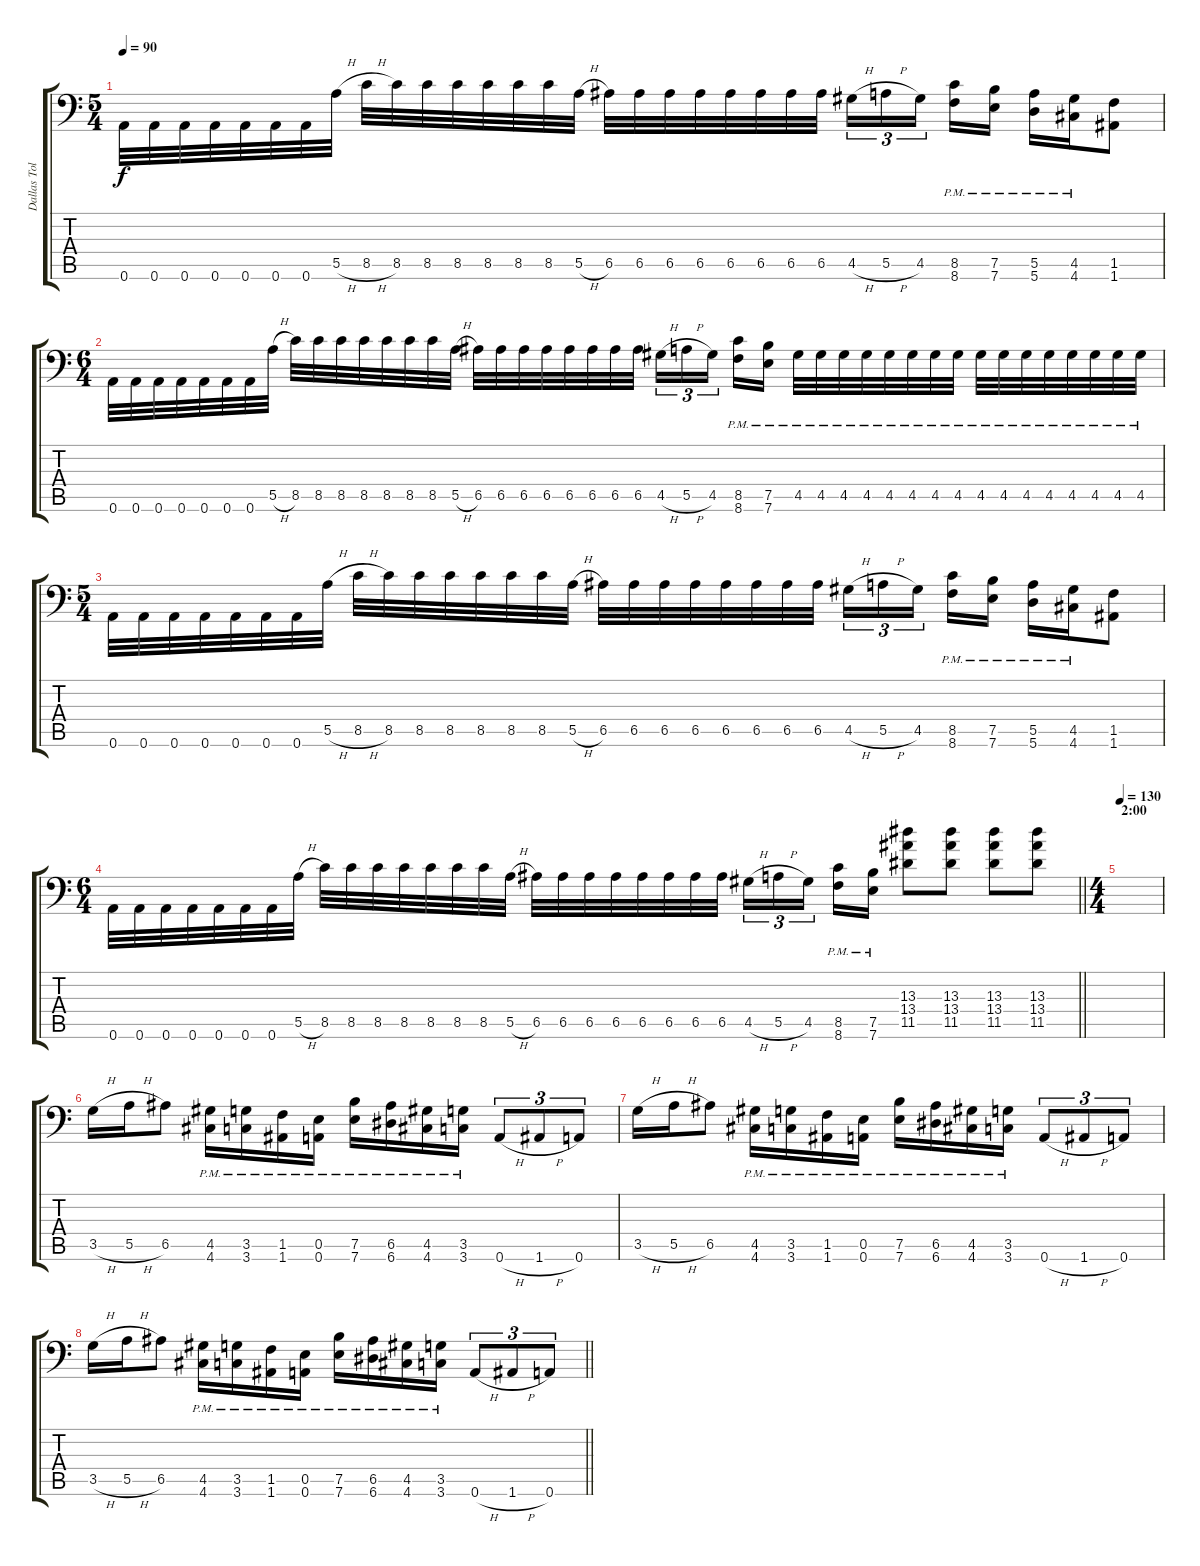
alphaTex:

\track ("Dallas Toler Wade" "Dallas Tol") {instrument distortionguitar}
\staff {score tabs}
\tuning (B3 Gb3 D3 A2 E2 A1) {hide}
\ts (5 4)
\tempo 90
\clef f4
\ks c
0.6.32{dy f} 0.6.32 0.6.32 0.6.32 0.6.32 0.6.32 0.6.32 5.5{h}.32 8.5{h}.32 8.5.32 8.5.32 8.5.32 8.5.32 8.5.32 8.5.32 5.5{h}.32 6.5.32 6.5.32 6.5.32 6.5.32 6.5.32 6.5.32 6.5.32 6.5.32 4.5{h}.16{tu (3 2)} 5.5{h}.16{tu (3 2)} 4.5.16{tu (3 2) beam splitsecondary} (8.5{pm} 8.6{pm}).16 (7.5{pm} 7.6{pm}).16 (5.5{pm} 5.6{pm}).16 (4.5{pm} 4.6{pm}).16 (1.5 1.6).8 |
\ts (6 4)
0.6.32 0.6.32 0.6.32 0.6.32 0.6.32 0.6.32 0.6.32 5.5{h}.32 8.5.32 8.5.32 8.5.32 8.5.32 8.5.32 8.5.32 8.5.32 5.5{h}.32 6.5.32 6.5.32 6.5.32 6.5.32 6.5.32 6.5.32 6.5.32 6.5.32 4.5{h}.16{tu (3 2)} 5.5{h}.16{tu (3 2)} 4.5.16{tu (3 2) beam splitsecondary} (8.5{pm} 8.6{pm}).16 (7.5{pm} 7.6{pm}).16 4.5{pm}.32 4.5{pm}.32 4.5{pm}.32 4.5{pm}.32 4.5{pm}.32 4.5{pm}.32 4.5{pm}.32 4.5{pm}.32 4.5{pm}.32 4.5{pm}.32 4.5{pm}.32 4.5{pm}.32 4.5{pm}.32 4.5{pm}.32 4.5{pm}.32 4.5{pm}.32 |
\ts (5 4)
0.6.32 0.6.32 0.6.32 0.6.32 0.6.32 0.6.32 0.6.32 5.5{h}.32 8.5{h}.32 8.5.32 8.5.32 8.5.32 8.5.32 8.5.32 8.5.32 5.5{h}.32 6.5.32 6.5.32 6.5.32 6.5.32 6.5.32 6.5.32 6.5.32 6.5.32 4.5{h}.16{tu (3 2)} 5.5{h}.16{tu (3 2)} 4.5.16{tu (3 2) beam splitsecondary} (8.5{pm} 8.6{pm}).16 (7.5{pm} 7.6{pm}).16 (5.5{pm} 5.6{pm}).16 (4.5{pm} 4.6{pm}).16 (1.5 1.6).8 |
\ts (6 4)
\barLineRight lightlight
0.6.32 0.6.32 0.6.32 0.6.32 0.6.32 0.6.32 0.6.32 5.5{h}.32 8.5.32 8.5.32 8.5.32 8.5.32 8.5.32 8.5.32 8.5.32 5.5{h}.32 6.5.32 6.5.32 6.5.32 6.5.32 6.5.32 6.5.32 6.5.32 6.5.32 4.5{h}.16{tu (3 2)} 5.5{h}.16{tu (3 2)} 4.5.16{tu (3 2) beam splitsecondary} (8.5{pm} 8.6{pm}).16 (7.5{pm} 7.6{pm}).16 (13.3 13.4 11.5).8 (13.3 13.4 11.5).8 (13.3 13.4 11.5).8 (13.3 13.4 11.5).8 |
\ts (4 4)
\section ("" "2:00")
\tempo 130
|
3.5{h}.16 5.5{h}.16 6.5.8 (4.5{pm} 4.6{pm}).16 (3.5{pm} 3.6{pm}).16 (1.5{pm} 1.6{pm}).16 (0.5{pm} 0.6{pm}).16 (7.5{pm} 7.6{pm}).16 (6.5{pm} 6.6{pm}).16 (4.5{pm} 4.6{pm}).16 (3.5{pm} 3.6{pm}).16 0.6{h}.8{tu (3 2)} 1.6{h}.8{tu (3 2)} 0.6.8{tu (3 2)} |
3.5{h}.16 5.5{h}.16 6.5.8 (4.5{pm} 4.6{pm}).16 (3.5{pm} 3.6{pm}).16 (1.5{pm} 1.6{pm}).16 (0.5{pm} 0.6{pm}).16 (7.5{pm} 7.6{pm}).16 (6.5{pm} 6.6{pm}).16 (4.5{pm} 4.6{pm}).16 (3.5{pm} 3.6{pm}).16 0.6{h}.8{tu (3 2)} 1.6{h}.8{tu (3 2)} 0.6.8{tu (3 2)} |
\barLineRight lightlight
3.5{h}.16 5.5{h}.16 6.5.8 (4.5{pm} 4.6{pm}).16 (3.5{pm} 3.6{pm}).16 (1.5{pm} 1.6{pm}).16 (0.5{pm} 0.6{pm}).16 (7.5{pm} 7.6{pm}).16 (6.5{pm} 6.6{pm}).16 (4.5{pm} 4.6{pm}).16 (3.5{pm} 3.6{pm}).16 0.6{h}.8{tu (3 2)} 1.6{h}.8{tu (3 2)} 0.6.8{tu (3 2)}
